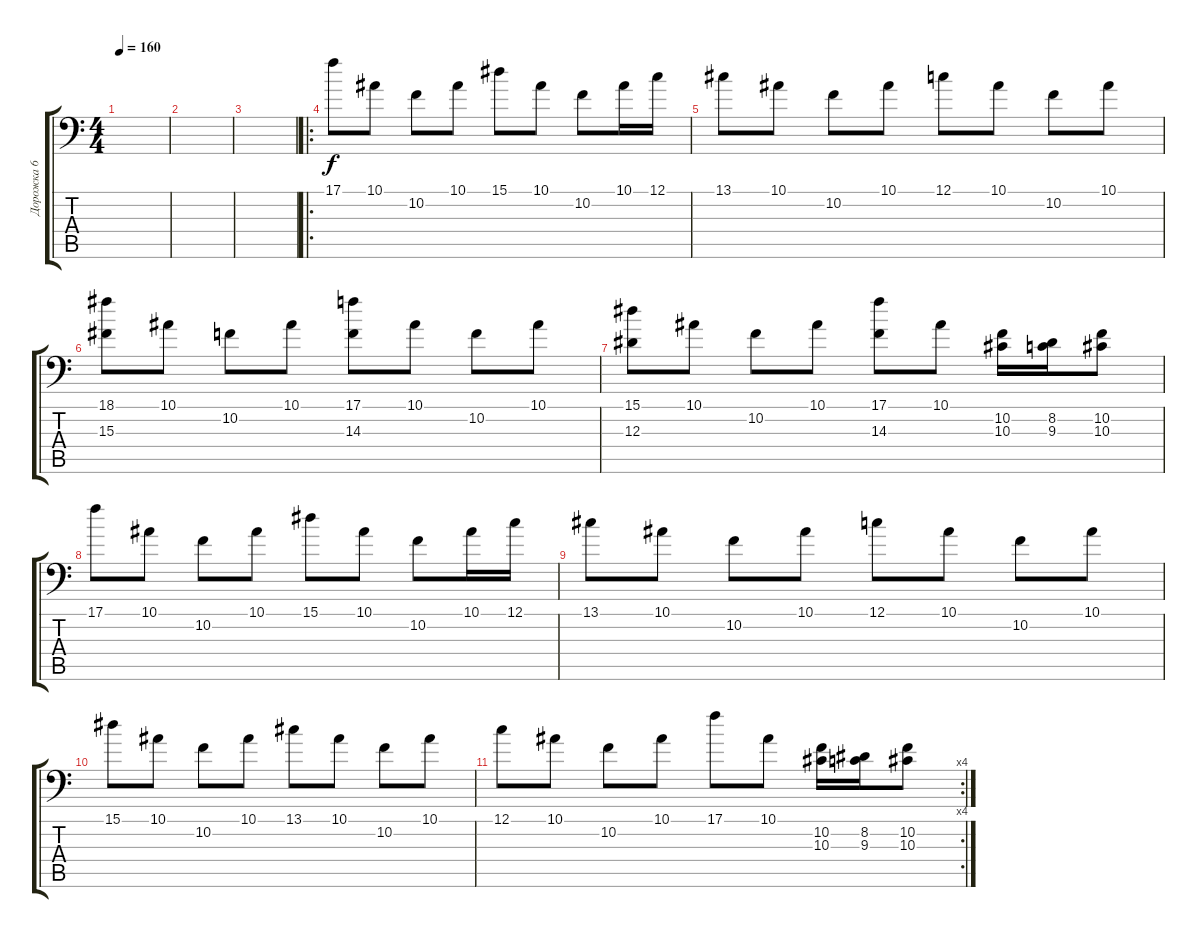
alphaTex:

\track ("Дорожка 6" "Дорожка 6") {instrument acousticgrandpiano}
\staff {score tabs}
\tuning (C4 G3 Eb3 Bb2 F2 Bb1) {hide}
\ts (4 4)
\tempo 160
\clef f4
\ks c
|
|
|
\ro
17.1.8{dy f} 10.1.8 10.2.8 10.1.8 15.1.8 10.1.8 10.2.8 10.1.16 12.1.16 |
13.1.8 10.1.8 10.2.8 10.1.8 12.1.8 10.1.8 10.2.8 10.1.8 |
(18.1 15.3).8 10.1.8 10.2.8 10.1.8 (17.1 14.3).8 10.1.8 10.2.8 10.1.8 |
(15.1 12.3).8 10.1.8 10.2.8 10.1.8 (17.1 14.3).8 10.1.8 (10.2 10.3).16 (8.2 9.3).16 (10.2 10.3).8 |
17.1.8 10.1.8 10.2.8 10.1.8 15.1.8 10.1.8 10.2.8 10.1.16 12.1.16 |
13.1.8 10.1.8 10.2.8 10.1.8 12.1.8 10.1.8 10.2.8 10.1.8 |
15.1.8 10.1.8 10.2.8 10.1.8 13.1.8 10.1.8 10.2.8 10.1.8 |
\rc 4
12.1.8 10.1.8 10.2.8 10.1.8 17.1.8 10.1.8 (10.2 10.3).16 (8.2 9.3).16 (10.2 10.3).8
